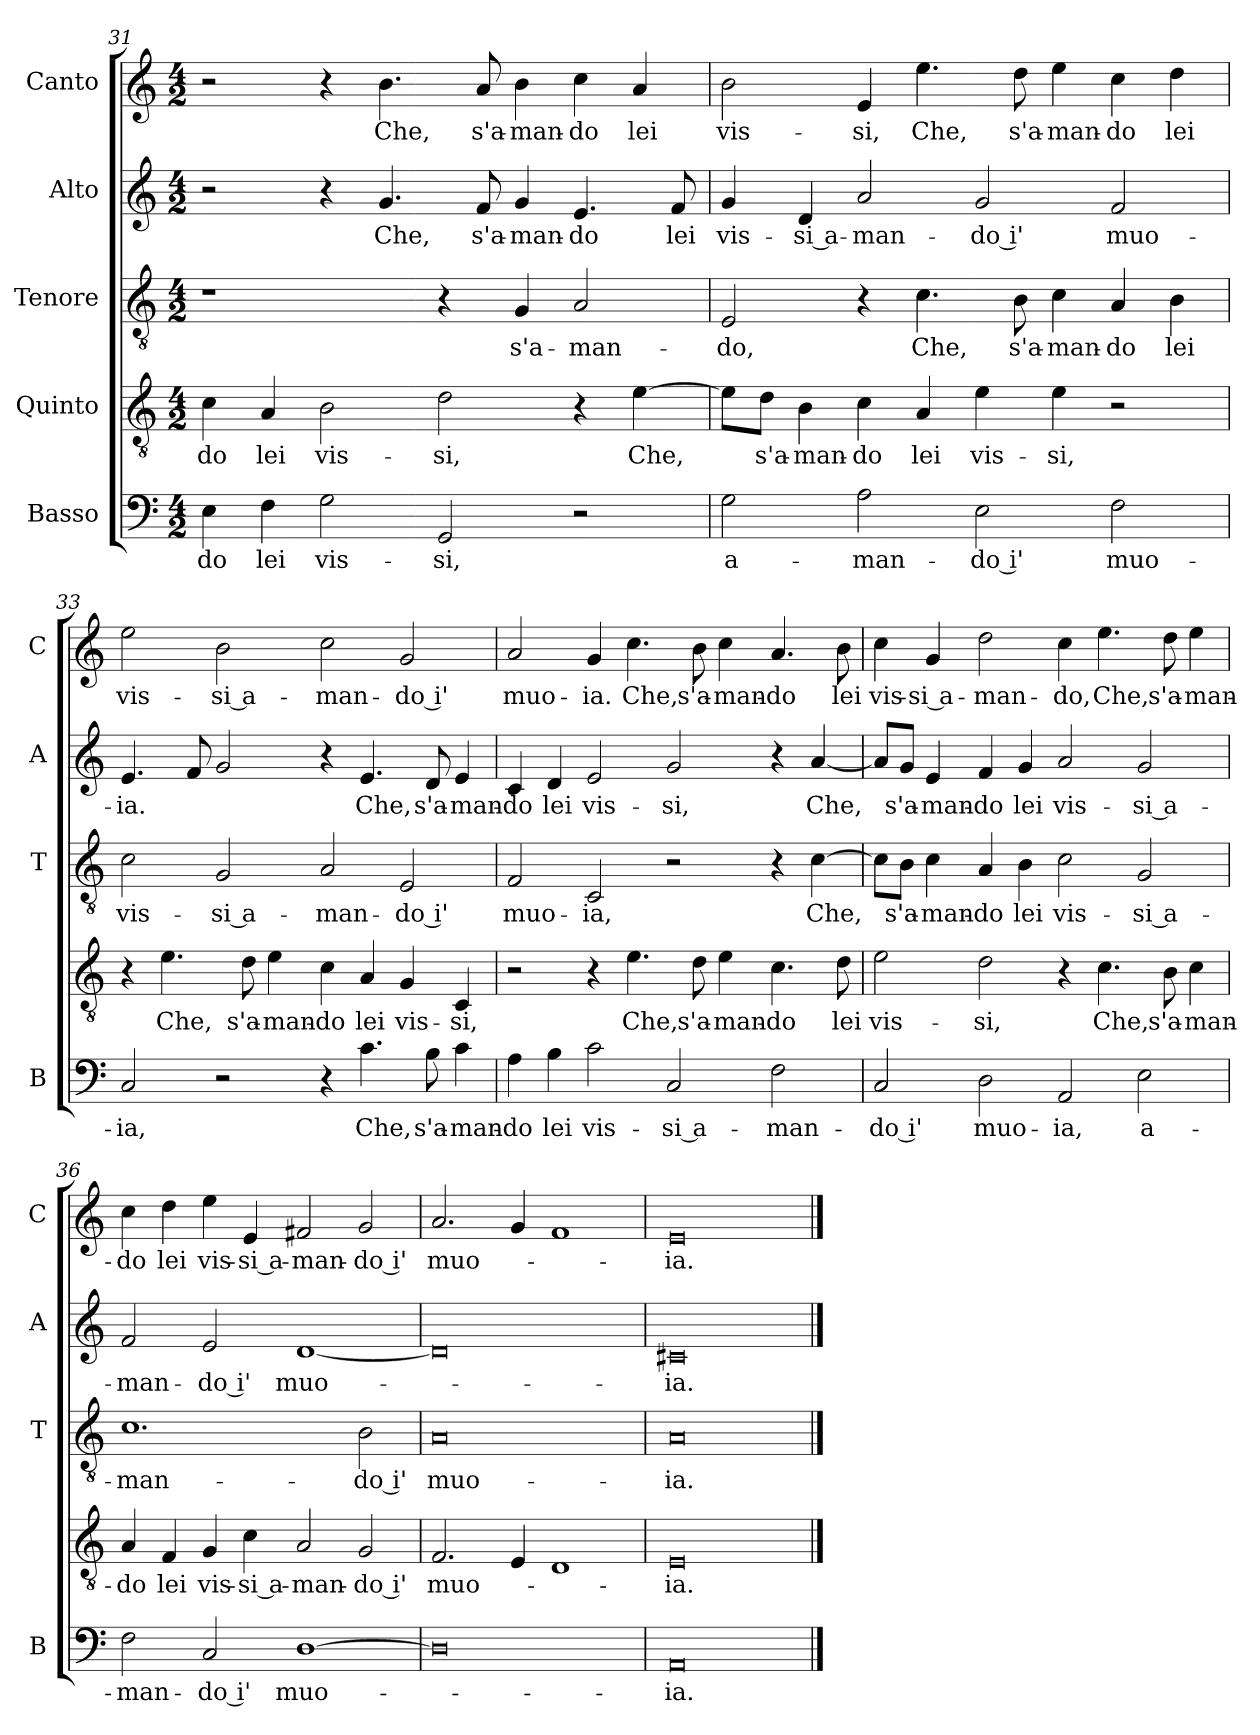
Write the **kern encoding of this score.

**kern	**text	**kern	**text	**kern	**text	**kern	**text	**kern	**text
*part5	*part5	*part4	*part4	*part3	*part3	*part2	*part2	*part1	*part1
*staff5	*staff5	*staff4	*staff4	*staff3	*staff3	*staff2	*staff2	*staff1	*staff1
*I"Basso	*	*I"Quinto	*	*I"Tenore	*	*I"Alto	*	*I"Canto	*
*I'B	*	*	*	*I'T	*	*I'A	*	*I'C	*
*clefF4	*	*clefGv2	*	*clefGv2	*	*clefG2	*	*clefG2	*
*k[]	*	*k[]	*	*k[]	*	*k[]	*	*k[]	*
*C:	*	*C:	*	*C:	*	*C:	*	*C:	*
*M4/2	*	*M4/2	*	*M4/2	*	*M4/2	*	*M4/2	*
=31	=31	=31	=31	=31	=31	=31	=31	=31	=31
!	!LO:LY:b	!	!LO:LY:b	!	!	!	!	!	!
4E\	-do	4c\	-do	1r	.	2r	.	2r	.
!	!LO:LY:b	!	!LO:LY:b	!	!	!	!	!	!
4F\	lei	4A/	lei	.	.	.	.	.	.
!	!LO:LY:b	!	!LO:LY:b	!	!	!	!	!	!
2G\	vis-	2B\	vis-	.	.	4r	.	4r	.
!	!	!	!	!	!	!	!LO:LY:b	!	!LO:LY:b
.	.	.	.	.	.	4.g/	Che,	4.b\	Che,
!	!LO:LY:b	!	!LO:LY:b	!	!	!	!	!	!
2GG/	-si,	2d\	-si,	4r	.	.	.	.	.
!	!	!	!	!	!	!	!LO:LY:b	!	!LO:LY:b
.	.	.	.	.	.	8f/	s'a-	8a/	s'a-
!	!	!	!	!	!LO:LY:b	!	!LO:LY:b	!	!LO:LY:b
.	.	.	.	4G/	s'a-	4g/	-man-	4b\	-man-
!	!	!	!	!	!LO:LY:b	!	!LO:LY:b	!	!LO:LY:b
2r	.	4r	.	2A/	-man-	4.e/	-do	4cc\	-do
!	!	!	!LO:LY:b	!	!	!	!	!	!LO:LY:b
.	.	[4e\	Che,	.	.	.	.	4a/	lei
!	!	!	!	!	!	!	!LO:LY:b	!	!
.	.	.	.	.	.	8f/	lei	.	.
=32	=32	=32	=32	=32	=32	=32	=32	=32	=32
!	!LO:LY:b	!	!	!	!LO:LY:b	!	!LO:LY:b	!	!LO:LY:b
2G\	a-	8e\L]	.	2E/	-do,	4g/	vis-	2b\	vis-
!	!	!	!LO:LY:b	!	!	!	!	!	!
.	.	8d\J	s'a-	.	.	.	.	.	.
!	!	!	!LO:LY:b	!	!	!	!LO:LY:b	!	!
.	.	4B\	-man-	.	.	4d/	-si a-	.	.
!	!LO:LY:b	!	!LO:LY:b	!	!	!	!LO:LY:b	!	!LO:LY:b
2A\	-man-	4c\	-do	4r	.	2a/	-man-	4e/	-si,
!	!	!	!LO:LY:b	!	!LO:LY:b	!	!	!	!LO:LY:b
.	.	4A/	lei	4.c\	Che,	.	.	4.ee\	Che,
!	!LO:LY:b	!	!LO:LY:b	!	!	!	!LO:LY:b	!	!
2E\	-do i'	4e\	vis-	.	.	2g/	-do i'	.	.
!	!	!	!	!	!LO:LY:b	!	!	!	!LO:LY:b
.	.	.	.	8B\	s'a-	.	.	8dd\	s'a-
!	!	!	!LO:LY:b	!	!LO:LY:b	!	!	!	!LO:LY:b
.	.	4e\	-si,	4c\	-man-	.	.	4ee\	-man-
!	!LO:LY:b	!	!	!	!LO:LY:b	!	!LO:LY:b	!	!LO:LY:b
2F\	muo-	2r	.	4A/	-do	2f/	muo-	4cc\	-do
!	!	!	!	!	!LO:LY:b	!	!	!	!LO:LY:b
.	.	.	.	4B\	lei	.	.	4dd\	lei
=33	=33	=33	=33	=33	=33	=33	=33	=33	=33
!	!LO:LY:b	!	!	!	!LO:LY:b	!	!LO:LY:b	!	!LO:LY:b
2C/	-ia,	4r	.	2c\	vis-	4.e/	-ia.	2ee\	vis-
!	!	!	!LO:LY:b	!	!	!	!	!	!
.	.	4.e\	Che,	.	.	.	.	.	.
.	.	.	.	.	.	8f/	.	.	.
!	!	!	!	!	!LO:LY:b	!	!	!	!LO:LY:b
2r	.	.	.	2G/	-si a-	2g/	.	2b\	-si a-
!	!	!	!LO:LY:b	!	!	!	!	!	!
.	.	8d\	s'a-	.	.	.	.	.	.
!	!	!	!LO:LY:b	!	!	!	!	!	!
.	.	4e\	-man-	.	.	.	.	.	.
!	!	!	!LO:LY:b	!	!LO:LY:b	!	!	!	!LO:LY:b
4r	.	4c\	-do	2A/	-man-	4r	.	2cc\	-man-
!	!LO:LY:b	!	!LO:LY:b	!	!	!	!LO:LY:b	!	!
4.c\	Che,	4A/	lei	.	.	4.e/	Che,	.	.
!	!	!	!LO:LY:b	!	!LO:LY:b	!	!	!	!LO:LY:b
.	.	4G/	vis-	2E/	-do i'	.	.	2g/	-do i'
!	!LO:LY:b	!	!	!	!	!	!LO:LY:b	!	!
8B\	s'a-	.	.	.	.	8d/	s'a-	.	.
!	!LO:LY:b	!	!LO:LY:b	!	!	!	!LO:LY:b	!	!
4c\	-man-	4C/	-si,	.	.	4e/	-man-	.	.
!!LO:LB:g=z
=34	=34	=34	=34	=34	=34	=34	=34	=34	=34
!	!LO:LY:b	!	!	!	!LO:LY:b	!	!LO:LY:b	!	!LO:LY:b
4A\	-do	2r	.	2F/	muo-	4c/	-do	2a/	muo-
!	!LO:LY:b	!	!	!	!	!	!LO:LY:b	!	!
4B\	lei	.	.	.	.	4d/	lei	.	.
!	!LO:LY:b	!	!	!	!LO:LY:b	!	!LO:LY:b	!	!LO:LY:b
2c\	vis-	4r	.	2C/	-ia,	2e/	vis-	4g/	-ia.
!	!	!	!LO:LY:b	!	!	!	!	!	!LO:LY:b
.	.	4.e\	Che,	.	.	.	.	4.cc\	Che,
!	!LO:LY:b	!	!	!	!	!	!LO:LY:b	!	!
2C/	-si a-	.	.	2r	.	2g/	-si,	.	.
!	!	!	!LO:LY:b	!	!	!	!	!	!LO:LY:b
.	.	8d\	s'a-	.	.	.	.	8b\	s'a-
!	!	!	!LO:LY:b	!	!	!	!	!	!LO:LY:b
.	.	4e\	-man-	.	.	.	.	4cc\	-man-
!	!LO:LY:b	!	!LO:LY:b	!	!	!	!	!	!LO:LY:b
2F\	-man-	4.c\	-do	4r	.	4r	.	4.a/	-do
!	!	!	!	!	!LO:LY:b	!	!LO:LY:b	!	!
.	.	.	.	[4c\	Che,	[4a/	Che,	.	.
!	!	!	!LO:LY:b	!	!	!	!	!	!LO:LY:b
.	.	8d\	lei	.	.	.	.	8b\	lei
=35	=35	=35	=35	=35	=35	=35	=35	=35	=35
!	!LO:LY:b	!	!LO:LY:b	!	!	!	!	!	!LO:LY:b
2C/	-do i'	2e\	vis-	8c\L]	.	8a/L]	.	4cc\	vis-
!	!	!	!	!	!LO:LY:b	!	!LO:LY:b	!	!
.	.	.	.	8B\J	s'a-	8g/J	s'a-	.	.
!	!	!	!	!	!LO:LY:b	!	!LO:LY:b	!	!LO:LY:b
.	.	.	.	4c\	-man-	4e/	-man-	4g/	-si a-
!	!LO:LY:b	!	!LO:LY:b	!	!LO:LY:b	!	!LO:LY:b	!	!LO:LY:b
2D\	muo-	2d\	-si,	4A/	-do	4f/	-do	2dd\	-man-
!	!	!	!	!	!LO:LY:b	!	!LO:LY:b	!	!
.	.	.	.	4B\	lei	4g/	lei	.	.
!	!LO:LY:b	!	!	!	!LO:LY:b	!	!LO:LY:b	!	!LO:LY:b
2AA/	-ia,	4r	.	2c\	vis-	2a/	vis-	4cc\	-do,
!	!	!	!LO:LY:b	!	!	!	!	!	!LO:LY:b
.	.	4.c\	Che,	.	.	.	.	4.ee\	Che,
!	!LO:LY:b	!	!	!	!LO:LY:b	!	!LO:LY:b	!	!
2E\	a-	.	.	2G/	-si a-	2g/	-si a-	.	.
!	!	!	!LO:LY:b	!	!	!	!	!	!LO:LY:b
.	.	8B\	s'a-	.	.	.	.	8dd\	s'a-
!	!	!	!LO:LY:b	!	!	!	!	!	!LO:LY:b
.	.	4c\	-man-	.	.	.	.	4ee\	-man-
=36	=36	=36	=36	=36	=36	=36	=36	=36	=36
!	!LO:LY:b	!	!LO:LY:b	!	!LO:LY:b	!	!LO:LY:b	!	!LO:LY:b
2F\	-man-	4A/	-do	1.c	-man-	2f/	-man-	4cc\	-do
!	!	!	!LO:LY:b	!	!	!	!	!	!LO:LY:b
.	.	4F/	lei	.	.	.	.	4dd\	lei
!	!LO:LY:b	!	!LO:LY:b	!	!	!	!LO:LY:b	!	!LO:LY:b
2C/	-do i'	4G/	vis-	.	.	2e/	-do i'	4ee\	vis-
!	!	!	!LO:LY:b	!	!	!	!	!	!LO:LY:b
.	.	4c\	-si a-	.	.	.	.	4e/	-si a-
!	!LO:LY:b	!	!LO:LY:b	!	!	!	!LO:LY:b	!	!LO:LY:b
[1D	muo-	2A/	-man-	.	.	[1d	muo-	2f#X/	-man-
!	!	!	!LO:LY:b	!	!LO:LY:b	!	!	!	!LO:LY:b
.	.	2G/	-do i'	2B\	-do i'	.	.	2g/	-do i'
=37	=37	=37	=37	=37	=37	=37	=37	=37	=37
!	!	!	!LO:LY:b	!	!LO:LY:b	!	!	!	!LO:LY:b
0D]	.	2.F/	muo-	0A	muo-	0d]	.	2.a/	muo-
.	.	4E/	.	.	.	.	.	4g/	.
.	.	1D	.	.	.	.	.	1f	.
=38	=38	=38	=38	=38	=38	=38	=38	=38	=38
!	!LO:LY:b	!	!LO:LY:b	!	!LO:LY:b	!	!LO:LY:b	!	!LO:LY:b
0AA	-ia.	0E	-ia.	0A	-ia.	0c#X	-ia.	0e	-ia.
==	==	==	==	==	==	==	==	==	==
*-	*-	*-	*-	*-	*-	*-	*-	*-	*-
